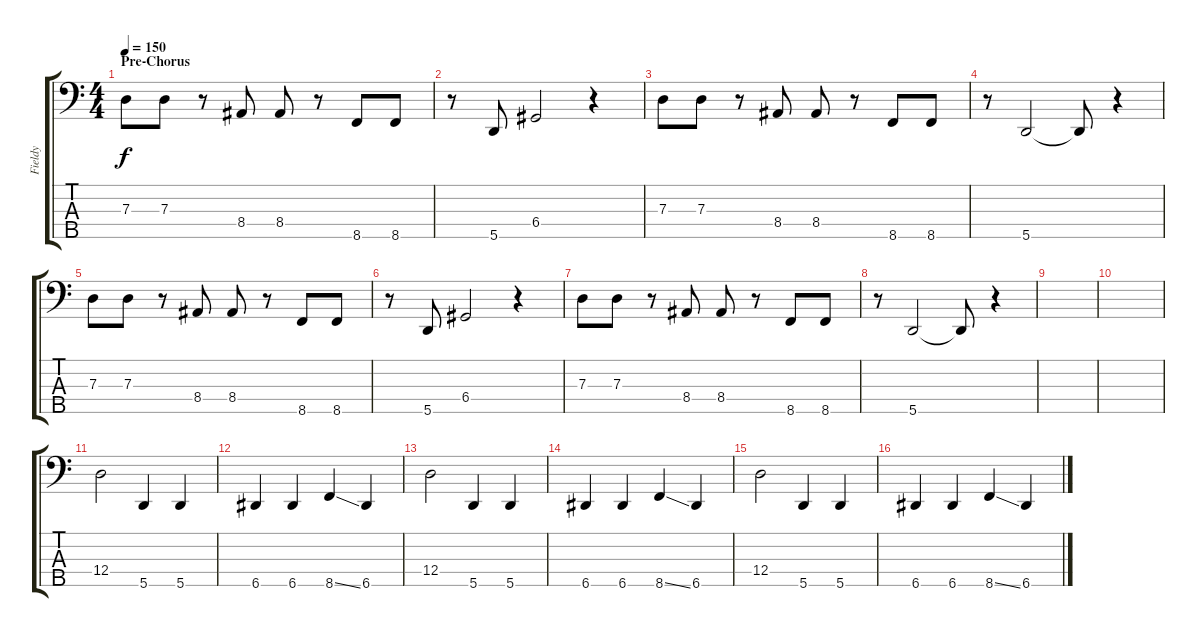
\track ("Fieldy" "Fieldy") {instrument electricbassfinger}
\staff {score tabs}
\tuning (F2 C2 G1 D1 A0) {hide}
\ts (4 4)
\section ("" "Pre-Chorus")
\tempo 150
\clef f4
\ks c
7.3.8{dy f} 7.3.8 r.8 8.4.8 8.4.8 r.8 8.5.8 8.5.8 |
r.8 5.5.8 6.4.2 r.4 |
7.3.8 7.3.8 r.8 8.4.8 8.4.8 r.8 8.5.8 8.5.8 |
r.8 5.5.2 5.5{t}.8 r.4 |
7.3.8 7.3.8 r.8 8.4.8 8.4.8 r.8 8.5.8 8.5.8 |
r.8 5.5.8 6.4.2 r.4 |
7.3.8 7.3.8 r.8 8.4.8 8.4.8 r.8 8.5.8 8.5.8 |
r.8 5.5.2 5.5{t}.8 r.4 |
|
|
12.4.2 5.5.4 5.5.4 |
6.5.4 6.5.4 8.5{ss}.4 6.5.4 |
12.4.2 5.5.4 5.5.4 |
6.5.4 6.5.4 8.5{ss}.4 6.5.4 |
12.4.2 5.5.4 5.5.4 |
6.5.4 6.5.4 8.5{ss}.4 6.5.4
